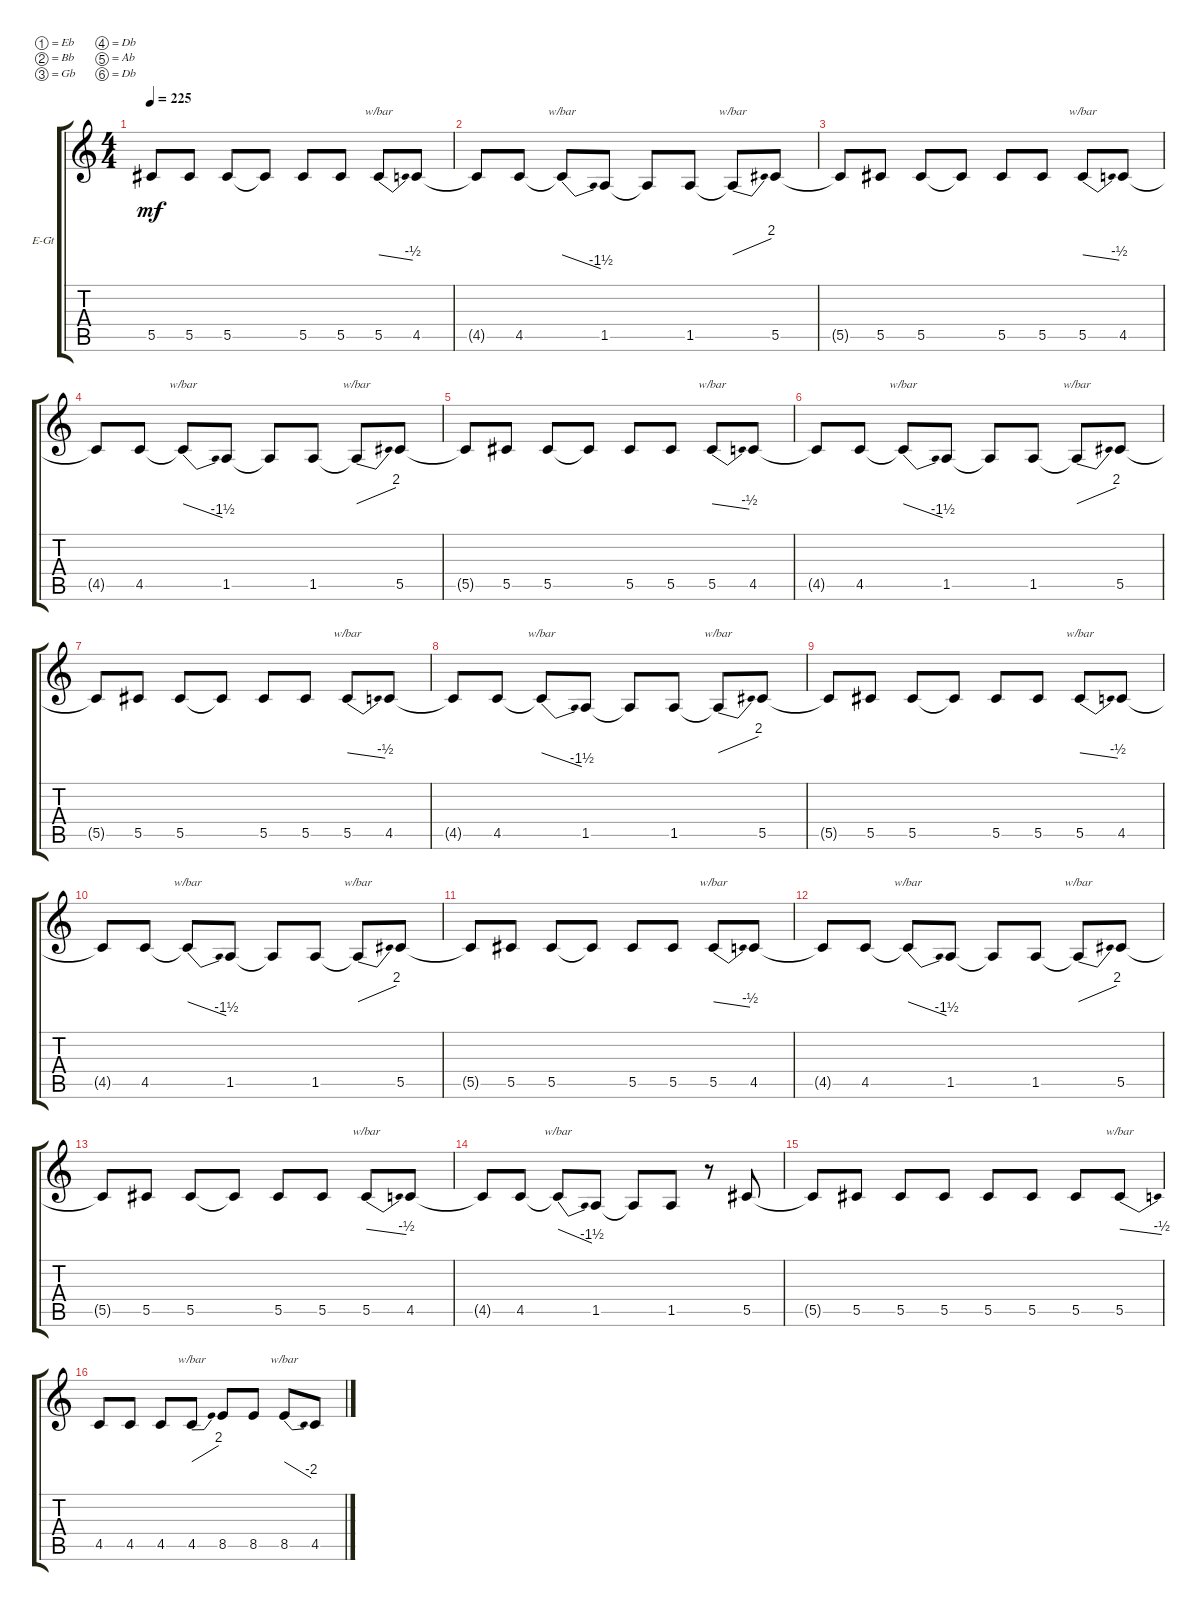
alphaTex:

\bracketExtendMode groupsimilarinstruments
\firstSystemTrackNameOrientation horizontal
\otherSystemsTrackNameOrientation horizontal
\track ("solo" "E-Gt") {instrument distortionguitar}
\staff {score tabs}
\tuning (Eb4 Bb3 Gb3 Db3 Ab2 Db2)
\ts (4 4)
\tempo 225
\clef g2
\ks c
5.5{t}.8{dy mf} 5.5.8 5.5.8 5.5{t}.8 5.5.8 5.5.8 5.5.8{tbe (dive default 0 0 60 -2)} 4.5.8 |
4.5{t}.8 4.5.8 4.5{t}.8{tbe (dive default 0 0 60 -6)} 1.5.8 1.5{t}.8 1.5.8 1.5{t}.8{tbe (dive default 0 0 60 8)} 5.5.8 |
5.5{t}.8 5.5.8 5.5.8 5.5{t}.8 5.5.8 5.5.8 5.5.8{tbe (dive default 0 0 60 -2)} 4.5.8 |
4.5{t}.8 4.5.8 4.5{t}.8{tbe (dive default 0 0 60 -6)} 1.5.8 1.5{t}.8 1.5.8 1.5{t}.8{tbe (dive default 0 0 60 8)} 5.5.8 |
5.5{t}.8 5.5.8 5.5.8 5.5{t}.8 5.5.8 5.5.8 5.5.8{tbe (dive default 0 0 60 -2)} 4.5.8 |
4.5{t}.8 4.5.8 4.5{t}.8{tbe (dive default 0 0 60 -6)} 1.5.8 1.5{t}.8 1.5.8 1.5{t}.8{tbe (dive default 0 0 60 8)} 5.5.8 |
5.5{t}.8 5.5.8 5.5.8 5.5{t}.8 5.5.8 5.5.8 5.5.8{tbe (dive default 0 0 60 -2)} 4.5.8 |
4.5{t}.8 4.5.8 4.5{t}.8{tbe (dive default 0 0 60 -6)} 1.5.8 1.5{t}.8 1.5.8 1.5{t}.8{tbe (dive default 0 0 60 8)} 5.5.8 |
5.5{t}.8 5.5.8 5.5.8 5.5{t}.8 5.5.8 5.5.8 5.5.8{tbe (dive default 0 0 60 -2)} 4.5.8 |
4.5{t}.8 4.5.8 4.5{t}.8{tbe (dive default 0 0 60 -6)} 1.5.8 1.5{t}.8 1.5.8 1.5{t}.8{tbe (dive default 0 0 60 8)} 5.5.8 |
5.5{t}.8 5.5.8 5.5.8 5.5{t}.8 5.5.8 5.5.8 5.5.8{tbe (dive default 0 0 60 -2)} 4.5.8 |
4.5{t}.8 4.5.8 4.5{t}.8{tbe (dive default 0 0 60 -6)} 1.5.8 1.5{t}.8 1.5.8 1.5{t}.8{tbe (dive default 0 0 60 8)} 5.5.8 |
5.5{t}.8 5.5.8 5.5.8 5.5{t}.8 5.5.8 5.5.8 5.5.8{tbe (dive default 0 0 60 -2)} 4.5.8 |
4.5{t}.8 4.5.8 4.5{t}.8{tbe (dive default 0 0 60 -6)} 1.5.8 1.5{t}.8 1.5.8 r.8 5.5.8 |
5.5{t}.8 5.5.8 5.5.8 5.5.8 5.5.8 5.5.8 5.5.8 5.5.8{tbe (dive default 0 0 60 -2)} |
4.5.8 4.5.8 4.5.8 4.5.8{tbe (dive default 0 0 60 8)} 8.5.8 8.5.8 8.5.8{tbe (dive default 0 0 60 -8)} 4.5.8
